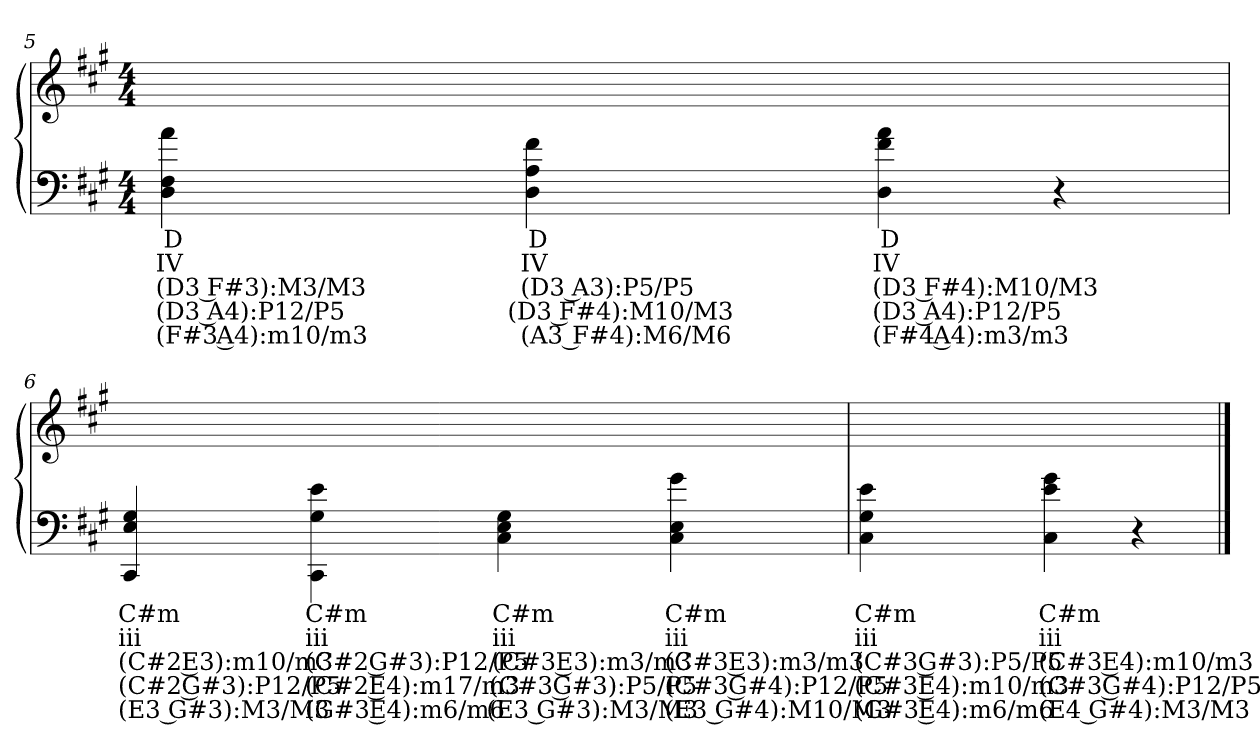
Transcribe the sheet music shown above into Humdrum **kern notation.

**kern	**text	**text	**text	**text	**text	**kern
*part2	*part2	*part2	*part2	*part2	*part2	*part1
*staff2	*staff2	*staff2	*staff2	*staff2	*staff2	*staff1
*clefF4	*	*	*	*	*	*clefG2
*k[f#c#g#]	*	*	*	*	*	*k[f#c#g#]
*A:	*	*	*	*	*	*A:
*M4/4	*	*	*	*	*	*M4/4
=5	=5	=5	=5	=5	=5	=5
4D 4F# 4a	D	IV	(D3 F#3):M3/M3	(D3 A4):P12/P5	(F#3 A4):m10/m3	1ryy
4D 4A 4f#	D	IV	(D3 A3):P5/P5	(D3 F#4):M10/M3	(A3 F#4):M6/M6	.
4D 4f# 4a	D	IV	(D3 F#4):M10/M3	(D3 A4):P12/P5	(F#4 A4):m3/m3	.
4r	.	.	.	.	.	.
=6	=6	=6	=6	=6	=6	=6
4CC# 4E 4G#	C#m	iii	(C#2 E3):m10/m3	(C#2 G#3):P12/P5	(E3 G#3):M3/M3	1ryy
4CC# 4G# 4e	C#m	iii	(C#2 G#3):P12/P5	(C#2 E4):m17/m3	(G#3 E4):m6/m6	.
4C# 4E 4G#	C#m	iii	(C#3 E3):m3/m3	(C#3 G#3):P5/P5	(E3 G#3):M3/M3	.
4C# 4E 4g#	C#m	iii	(C#3 E3):m3/m3	(C#3 G#4):P12/P5	(E3 G#4):M10/M3	.
=7	=7	=7	=7	=7	=7	=7
4C# 4G# 4e	C#m	iii	(C#3 G#3):P5/P5	(C#3 E4):m10/m3	(G#3 E4):m6/m6	2.ryy
4C# 4e 4g#	C#m	iii	(C#3 E4):m10/m3	(C#3 G#4):P12/P5	(E4 G#4):M3/M3	.
4r	.	.	.	.	.	.
==	==	==	==	==	==	==
*-	*-	*-	*-	*-	*-	*-
